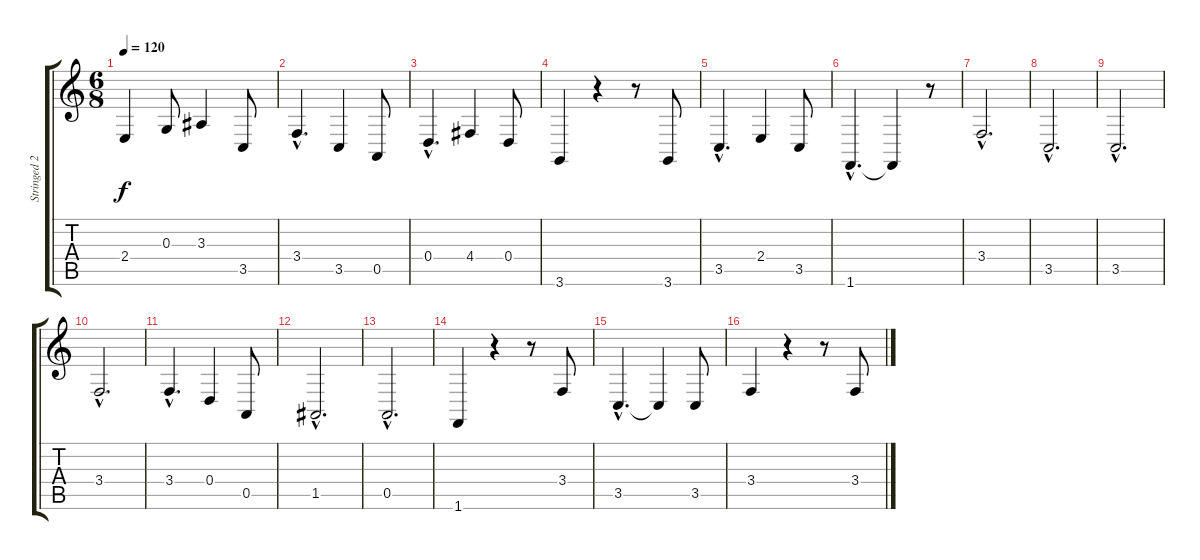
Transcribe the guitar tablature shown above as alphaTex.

\track ("Stringed 2" "Stringed 2") {instrument stringensemble1}
\staff {score tabs}
\tuning (E4 B3 G3 D3 A2 E2) {hide}
\ts (6 8)
\tempo 120
\clef g2
\ks c
2.4.4{dy f} 0.3.8 3.3.4 3.5.8 |
3.4{hac}.4{d} 3.5.4 0.5.8 |
0.4{hac}.4{d} 4.4.4 0.4.8 |
3.6.4 r.4 r.8 3.6.8 |
3.5{hac}.4{d} 2.4.4 3.5.8 |
1.6{hac}.4{d} 1.6{t}.4 r.8 |
3.4{hac}.2{d} |
3.5{hac}.2{d} |
3.5{hac}.2{d} |
3.4{hac}.2{d} |
3.4{hac}.4{d} 0.4.4 0.5.8 |
1.5{hac}.2{d} |
0.5{hac}.2{d} |
1.6.4 r.4 r.8 3.4.8 |
3.5{hac}.4{d} 3.5{t}.4 3.5.8 |
3.4.4 r.4 r.8 3.4.8
